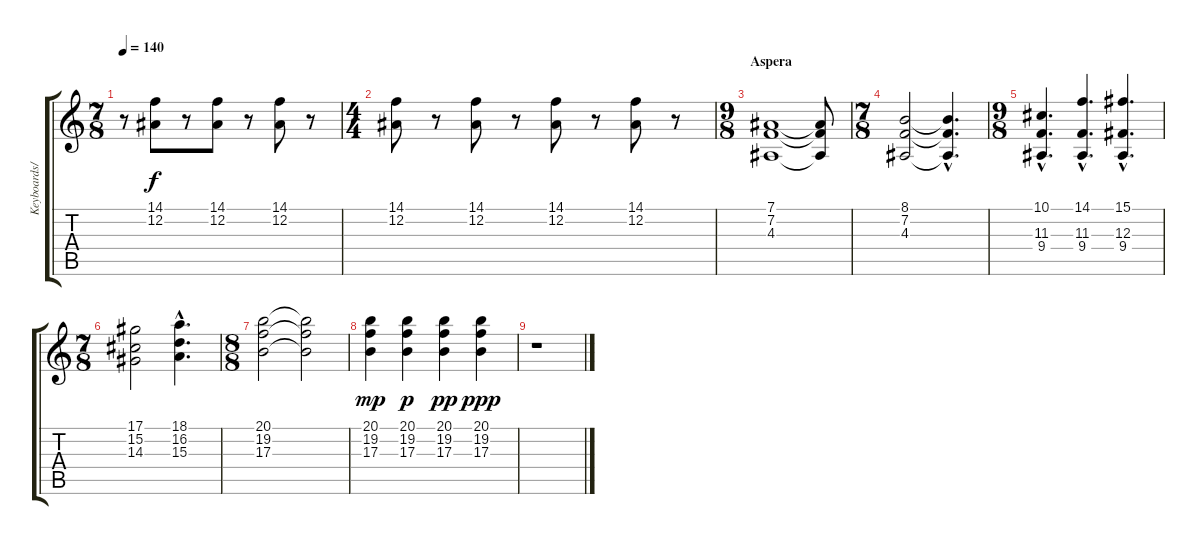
\track ("Keyboards/solos" "Keyboards/") {instrument brightacousticpiano}
\staff {score tabs}
\tuning (Eb4 Bb3 Gb3 Db3 Ab2 Eb2) {hide}
\ts (7 8)
\tempo 140
\clef g2
\ks c
r.8{dy f} (14.1 12.2).8 r.8 (14.1 12.2).8 r.8 (14.1 12.2).8 r.8 |
\ts (4 4)
(14.1 12.2).8 r.8 (14.1 12.2).8 r.8 (14.1 12.2).8 r.8 (14.1 12.2).8 r.8 |
\ts (9 8)
\section ("" "Aspera")
(7.1 7.2 4.3).1{volume 8 balance 0 instrument pad4choir} (7.1{t} 7.2{t} 4.3{t}).8 |
\ts (7 8)
(8.1 7.2 4.3).2 (8.1{hac t} 7.2{hac t} 4.3{hac t}).4{d} |
\ts (9 8)
(10.1{hac} 11.3{hac} 9.4{hac}).4{d} (14.1{hac} 11.3{hac} 9.4{hac}).4{d} (15.1{hac} 12.3{hac} 9.4{hac}).4{d} |
\ts (7 8)
(17.1 15.2 14.3).2 (18.1{hac} 16.2{hac} 15.3{hac}).4{d} |
\ts (8 8)
(20.1 19.2 17.3).2 (20.1{t} 19.2{t} 17.3{t}).2 |
(20.1 19.2 17.3).4{dy mp} (20.1 19.2 17.3).4{dy p} (20.1 19.2 17.3).4{dy pp} (20.1 19.2 17.3).4{dy ppp} |
r.1
